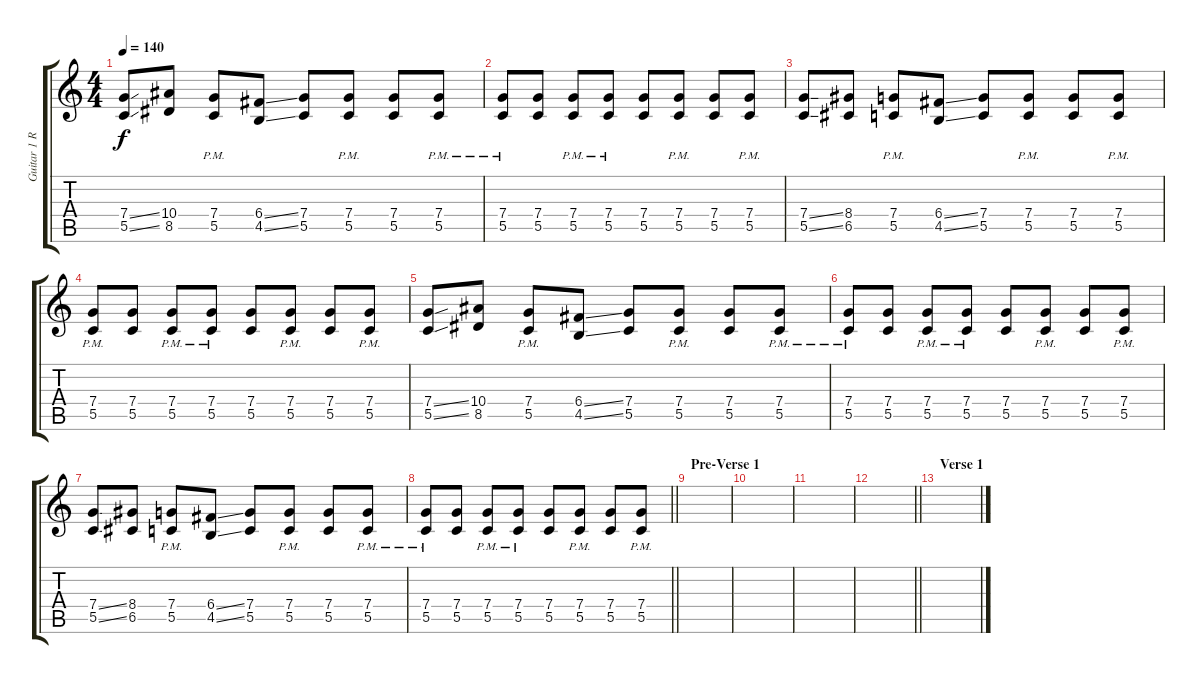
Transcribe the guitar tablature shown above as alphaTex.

\track ("Guitar 1 Rhythm Right" "Guitar 1 R") {instrument distortionguitar}
\staff {score tabs}
\tuning (D4 A3 F3 C3 G2 C2) {hide}
\ts (4 4)
\tempo 140
\clef g2
\ks c
(7.4{ss} 5.5{ss}).8{dy f} (10.4 8.5).8 (7.4{pm} 5.5{pm}).8 (6.4{ss} 4.5{ss}).8 (7.4 5.5).8 (7.4{pm} 5.5{pm}).8 (7.4 5.5).8 (7.4{pm} 5.5{pm}).8 |
(7.4{pm} 5.5{pm}).8 (7.4 5.5).8 (7.4{pm} 5.5{pm}).8 (7.4{pm} 5.5{pm}).8 (7.4 5.5).8 (7.4{pm} 5.5{pm}).8 (7.4 5.5).8 (7.4{pm} 5.5{pm}).8 |
(7.4{ss} 5.5{ss}).8 (8.4 6.5).8 (7.4{pm} 5.5{pm}).8 (6.4{ss} 4.5{ss}).8 (7.4 5.5).8 (7.4{pm} 5.5{pm}).8 (7.4 5.5).8 (7.4{pm} 5.5{pm}).8 |
(7.4{pm} 5.5{pm}).8 (7.4 5.5).8 (7.4{pm} 5.5{pm}).8 (7.4{pm} 5.5{pm}).8 (7.4 5.5).8 (7.4{pm} 5.5{pm}).8 (7.4 5.5).8 (7.4{pm} 5.5{pm}).8 |
(7.4{ss} 5.5{ss}).8 (10.4 8.5).8 (7.4{pm} 5.5{pm}).8 (6.4{ss} 4.5{ss}).8 (7.4 5.5).8 (7.4{pm} 5.5{pm}).8 (7.4 5.5).8 (7.4{pm} 5.5{pm}).8 |
(7.4{pm} 5.5{pm}).8 (7.4 5.5).8 (7.4{pm} 5.5{pm}).8 (7.4{pm} 5.5{pm}).8 (7.4 5.5).8 (7.4{pm} 5.5{pm}).8 (7.4 5.5).8 (7.4{pm} 5.5{pm}).8 |
(7.4{ss} 5.5{ss}).8 (8.4 6.5).8 (7.4{pm} 5.5{pm}).8 (6.4{ss} 4.5{ss}).8 (7.4 5.5).8 (7.4{pm} 5.5{pm}).8 (7.4 5.5).8 (7.4{pm} 5.5{pm}).8 |
\barLineRight lightlight
(7.4{pm} 5.5{pm}).8 (7.4 5.5).8 (7.4{pm} 5.5{pm}).8 (7.4{pm} 5.5{pm}).8 (7.4 5.5).8 (7.4{pm} 5.5{pm}).8 (7.4 5.5).8 (7.4{pm} 5.5{pm}).8 |
\section ("" "Pre-Verse 1")
|
|
|
\barLineRight lightlight
|
\section ("" "Verse 1")
